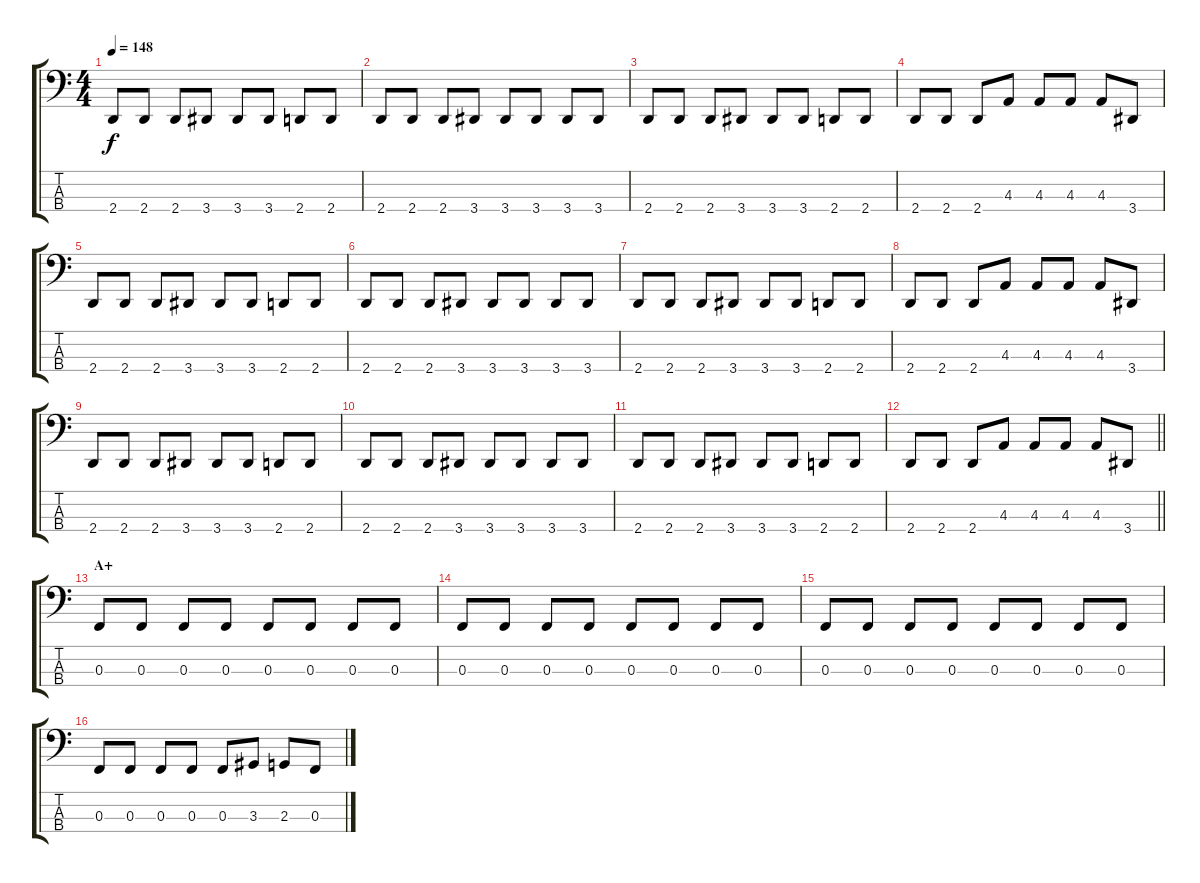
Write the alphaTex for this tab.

\track "" {instrument electricbassfinger}
\staff {score tabs}
\tuning (Eb2 Bb1 F1 C1) {hide}
\ts (4 4)
\tempo 148
\clef f4
\ks c
2.4.8{dy f} 2.4.8 2.4.8 3.4.8 3.4.8 3.4.8 2.4.8 2.4.8 |
2.4.8 2.4.8 2.4.8 3.4.8 3.4.8 3.4.8 3.4.8 3.4.8 |
2.4.8 2.4.8 2.4.8 3.4.8 3.4.8 3.4.8 2.4.8 2.4.8 |
2.4.8 2.4.8 2.4.8 4.3.8 4.3.8 4.3.8 4.3.8 3.4.8 |
2.4.8 2.4.8 2.4.8 3.4.8 3.4.8 3.4.8 2.4.8 2.4.8 |
2.4.8 2.4.8 2.4.8 3.4.8 3.4.8 3.4.8 3.4.8 3.4.8 |
2.4.8 2.4.8 2.4.8 3.4.8 3.4.8 3.4.8 2.4.8 2.4.8 |
2.4.8 2.4.8 2.4.8 4.3.8 4.3.8 4.3.8 4.3.8 3.4.8 |
2.4.8 2.4.8 2.4.8 3.4.8 3.4.8 3.4.8 2.4.8 2.4.8 |
2.4.8 2.4.8 2.4.8 3.4.8 3.4.8 3.4.8 3.4.8 3.4.8 |
2.4.8 2.4.8 2.4.8 3.4.8 3.4.8 3.4.8 2.4.8 2.4.8 |
\barLineRight lightlight
2.4.8 2.4.8 2.4.8 4.3.8 4.3.8 4.3.8 4.3.8 3.4.8 |
\section ("" "A+")
0.3.8 0.3.8 0.3.8 0.3.8 0.3.8 0.3.8 0.3.8 0.3.8 |
0.3.8 0.3.8 0.3.8 0.3.8 0.3.8 0.3.8 0.3.8 0.3.8 |
0.3.8 0.3.8 0.3.8 0.3.8 0.3.8 0.3.8 0.3.8 0.3.8 |
0.3.8 0.3.8 0.3.8 0.3.8 0.3.8 3.3.8 2.3.8 0.3.8
